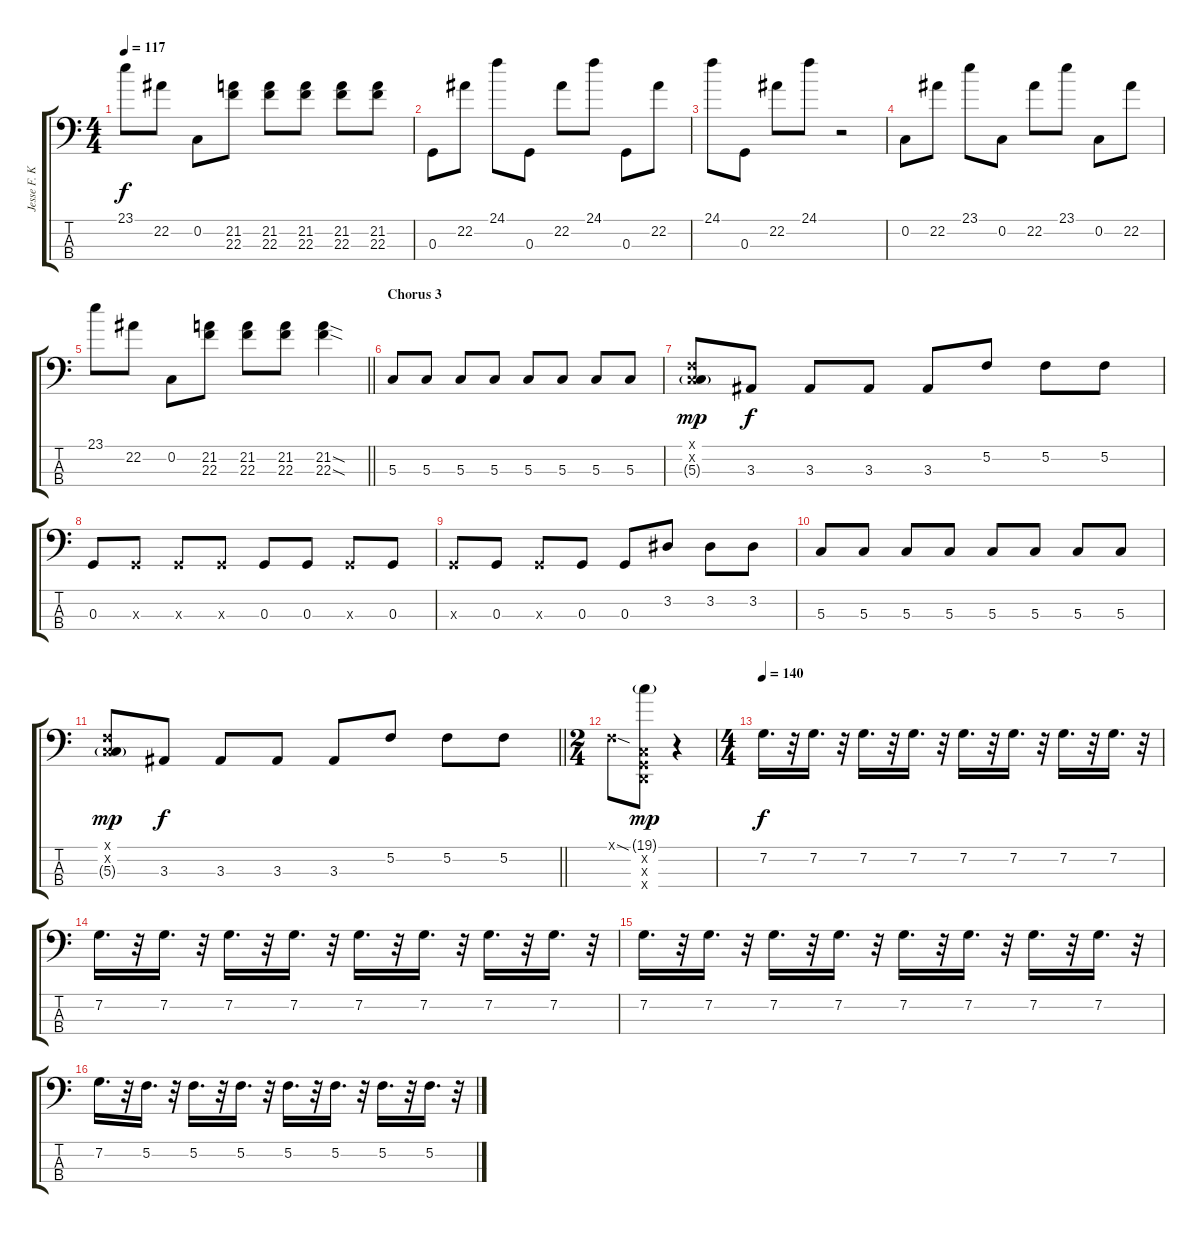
\track ("Jesse F. Keeler" "Jesse F. K") {instrument overdrivenguitar}
\staff {score tabs}
\tuning (F2 C2 G1 D1) {hide}
\ts (4 4)
\tempo 117
\clef f4
\ks c
23.1.8{dy f} 22.2.8 0.2.8 (21.2 22.3).8 (21.2 22.3).8 (21.2 22.3).8 (21.2 22.3).8 (21.2 22.3).8 |
0.3.8 22.2.8 24.1.8 0.3.8 22.2.8 24.1.8 0.3.8 22.2.8 |
24.1.8 0.3.8 22.2.8 24.1.8 r.2 |
0.2.8 22.2.8 23.1.8 0.2.8 22.2.8 23.1.8 0.2.8 22.2.8 |
\barLineRight lightlight
23.1.8 22.2.8 0.2.8 (21.2 22.3).8 (21.2 22.3).8 (21.2 22.3).8 (21.2{sod} 22.3{sod}).4 |
\section ("" "Chorus 3")
5.3.8 5.3.8 5.3.8 5.3.8 5.3.8 5.3.8 5.3.8 5.3.8 |
(0.1{x} 0.2{x} 5.3{g}).8{dy mp} 3.3.8{dy f} 3.3.8 3.3.8 3.3.8 5.2.8 5.2.8 5.2.8 |
0.3.8 0.3{x}.8 0.3{x}.8 0.3{x}.8 0.3.8 0.3.8 0.3{x}.8 0.3.8 |
0.3{x}.8 0.3.8 0.3{x}.8 0.3.8 0.3.8 3.2.8 3.2.8 3.2.8 |
5.3.8 5.3.8 5.3.8 5.3.8 5.3.8 5.3.8 5.3.8 5.3.8 |
\barLineRight lightlight
(0.1{x} 0.2{x} 5.3{g}).8{dy mp} 3.3.8{dy f} 3.3.8 3.3.8 3.3.8 5.2.8 5.2.8 5.2.8 |
\ts (2 4)
0.1{sod x}.8 (19.1{g} 0.2{x} 0.3{x} 0.4{x}).8{dy mp} r.4 |
\ts (4 4)
\tempo 140
7.2.16{d dy f instrument lead2sawtooth} r.32 7.2.16{d} r.32 7.2.16{d} r.32 7.2.16{d} r.32 7.2.16{d} r.32 7.2.16{d} r.32 7.2.16{d} r.32 7.2.16{d} r.32 |
7.2.16{d} r.32 7.2.16{d} r.32 7.2.16{d} r.32 7.2.16{d} r.32 7.2.16{d} r.32 7.2.16{d} r.32 7.2.16{d} r.32 7.2.16{d} r.32 |
7.2.16{d} r.32 7.2.16{d} r.32 7.2.16{d} r.32 7.2.16{d} r.32 7.2.16{d} r.32 7.2.16{d} r.32 7.2.16{d} r.32 7.2.16{d} r.32 |
7.2.16{d} r.32 5.2.16{d} r.32 5.2.16{d} r.32 5.2.16{d} r.32 5.2.16{d} r.32 5.2.16{d} r.32 5.2.16{d} r.32 5.2.16{d} r.32
